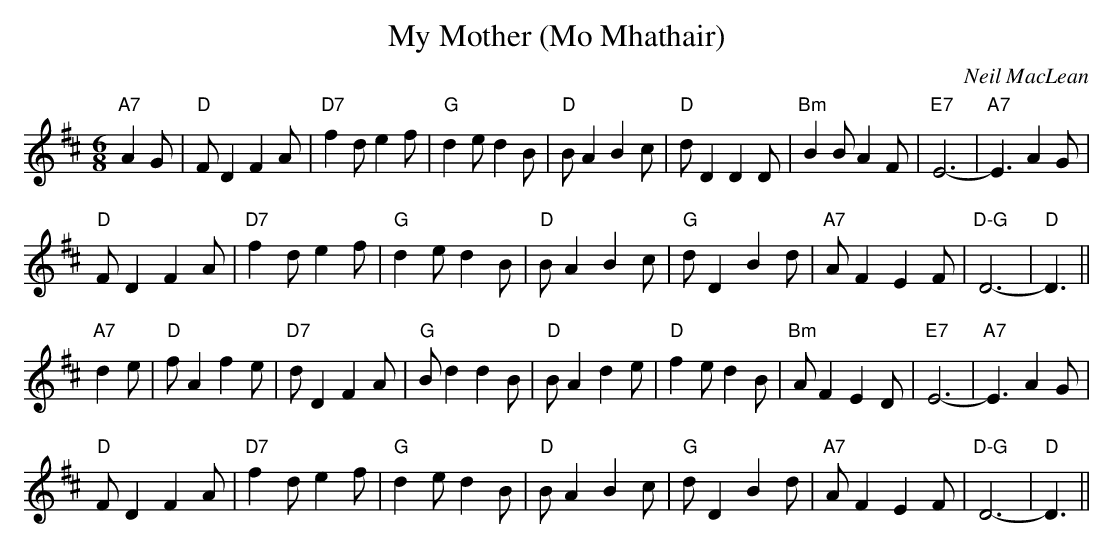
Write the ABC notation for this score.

X:1
T:My Mother (Mo Mhathair)
M:6/8
L:1/8
C:Neil MacLean
K:D
"A7"A2 G|"D"F D2 F2 A|"D7"f2 d e2 f|"G"d2 e d2 B|"D"B A2 B2 c|"D"d D2D2 D|"Bm"B2 B A2 F|"E7"E6-|"A7"E3 A2 G|
"D"F D2 F2 A|"D7"f2 d e2 f|"G"d2 e d2 B|"D"B A2 B2 c|"G"d D2 B2 d|"A7"A F2 E2 F|"D-G"D6-|"D"D3||
"A7"d2 e|"D"f A2 f2 e|"D7"d D2 F2 A|"G"B d2 d2 B|"D"B A2 d2 e|"D"f2 e d2 B|"Bm"A F2 E2 D|"E7"E6-|"A7"E3 A2 G|
"D"F D2 F2 A|"D7"f2 d e2 f|"G"d2 e d2 B|"D"B A2 B2 c|"G"d D2 B2 d|"A7"A F2 E2 F|"D-G"D6-|"D"D3||
